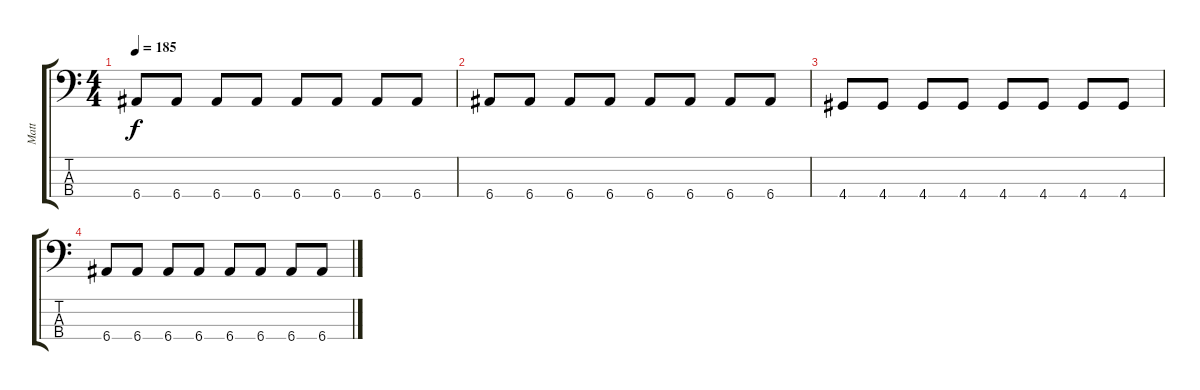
\track ("Matt" "Matt") {instrument electricbasspick}
\staff {score tabs}
\tuning (G2 D2 A1 E1) {hide}
\ts (4 4)
\tempo 185
\clef f4
\ks c
6.4.8{dy f} 6.4.8 6.4.8 6.4.8 6.4.8 6.4.8 6.4.8 6.4.8 |
6.4.8 6.4.8 6.4.8 6.4.8 6.4.8 6.4.8 6.4.8 6.4.8 |
4.4.8 4.4.8 4.4.8 4.4.8 4.4.8 4.4.8 4.4.8 4.4.8 |
6.4.8 6.4.8 6.4.8 6.4.8 6.4.8 6.4.8 6.4.8 6.4.8
